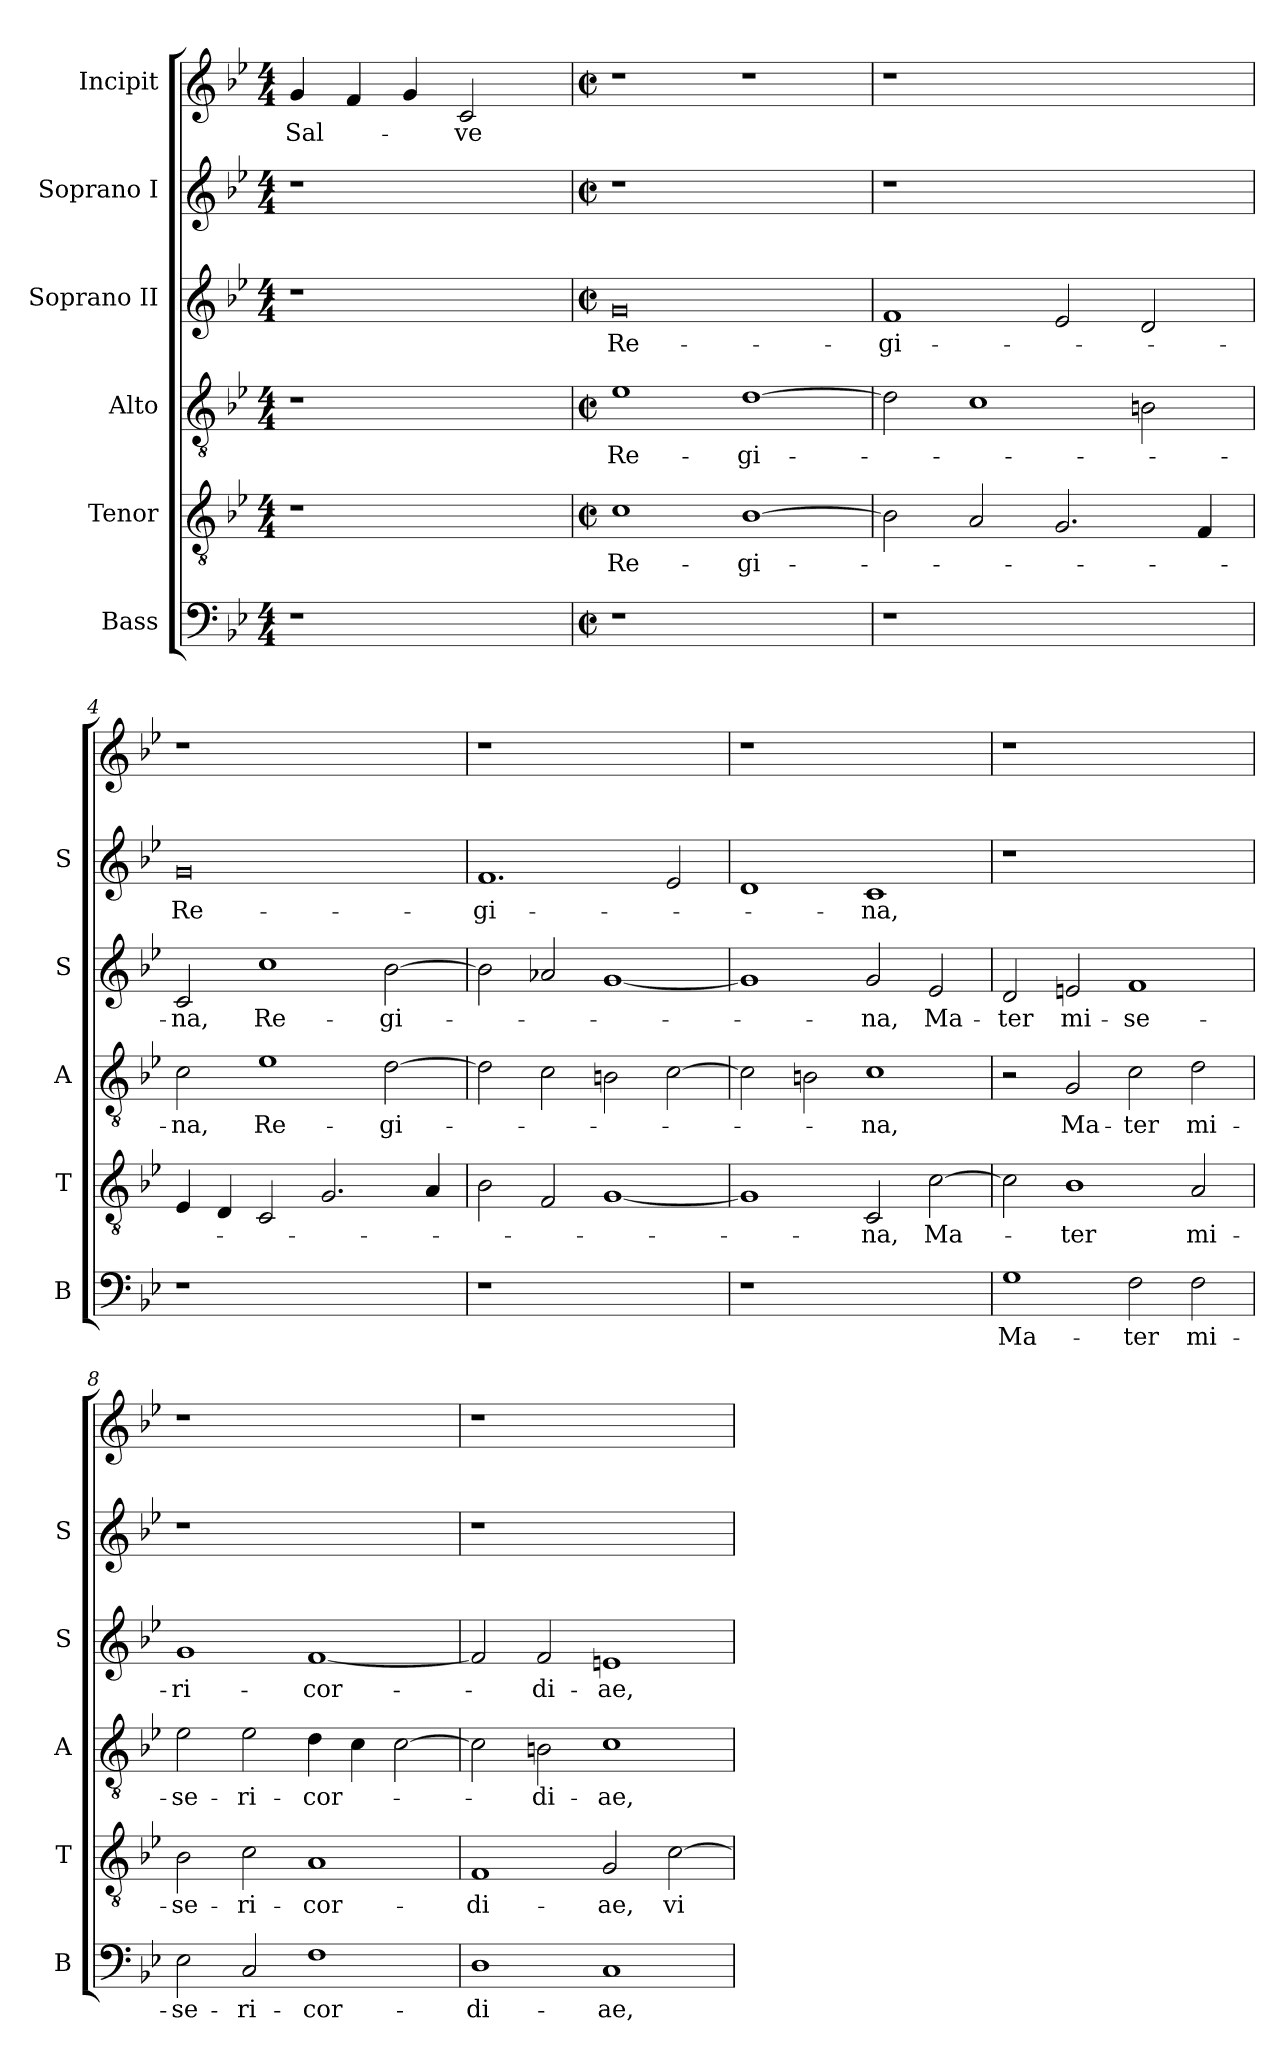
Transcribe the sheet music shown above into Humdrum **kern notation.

**kern	**text	**kern	**text	**kern	**text	**kern	**text	**kern	**text	**kern	**text
*part6	*part6	*part5	*part5	*part4	*part4	*part3	*part3	*part2	*part2	*part1	*part1
*staff6	*staff6	*staff5	*staff5	*staff4	*staff4	*staff3	*staff3	*staff2	*staff2	*staff1	*staff1
*I"Bass	*	*I"Tenor	*	*I"Alto	*	*I"Soprano II	*	*I"Soprano I	*	*I"Incipit	*
*I'B	*	*I'T	*	*I'A	*	*I'S	*	*I'S	*	*	*
*clefF4	*	*clefGv2	*	*clefGv2	*	*clefG2	*	*clefG2	*	*clefG2	*
*k[b-e-]	*	*k[b-e-]	*	*k[b-e-]	*	*k[b-e-]	*	*k[b-e-]	*	*k[b-e-]	*
*B-:	*	*B-:	*	*B-:	*	*B-:	*	*B-:	*	*B-:	*
*M4/4	*	*M4/4	*	*M4/4	*	*M4/4	*	*M4/4	*	*M4/4	*
=1	=1	=1	=1	=1	=1	=1	=1	=1	=1	=1	=1
!LO:N:vis=1	!	!LO:N:vis=1	!	!LO:N:vis=1	!	!LO:N:vis=1	!	!LO:N:vis=1	!	!	!LO:LY:b
1r	.	1r	.	1r	.	1r	.	1r	.	4g/	Sal-
.	.	.	.	.	.	.	.	.	.	4f/	.
.	.	.	.	.	.	.	.	.	.	4g/	.
!	!	!	!	!	!	!	!	!	!	!	!LO:LY:b
.	.	.	.	.	.	.	.	.	.	2c/	-ve
4ryy	.	4ryy	.	4ryy	.	4ryy	.	4ryy	.	.	.
!!LO:LB:g=z
=2	=2	=2	=2	=2	=2	=2	=2	=2	=2	=2	=2
*M2/2	*	*M2/2	*	*M2/2	*	*M2/2	*	*M2/2	*	*M2/2	*
*met(c|)	*	*met(c|)	*	*met(c|)	*	*met(c|)	*	*met(c|)	*	*met(c|)	*
!LO:N:vis=1	!	!	!LO:LY:b	!	!LO:LY:b	!	!LO:LY:b	!LO:N:vis=1	!	!	!
1r	.	1c	Re-	1e-	Re-	0g	Re-	1r	.	1r	.
!	!	!	!LO:LY:b	!	!LO:LY:b	!	!	!	!	!	!
1ryy	.	[>1B-	-gi-	[>1d	-gi-	.	.	1ryy	.	1r	.
=3	=3	=3	=3	=3	=3	=3	=3	=3	=3	=3	=3
!LO:N:vis=1	!	!	!	!	!	!	!LO:LY:b	!LO:N:vis=1	!	!LO:N:vis=1	!
1r	.	2B-\]	.	2d\]	.	1f	-gi-	1r	.	1r	.
.	.	2A/	.	1c	.	.	.	.	.	.	.
1ryy	.	2.G/	.	.	.	2e-/	.	1ryy	.	1ryy	.
.	.	.	.	2Bn\	.	2d/	.	.	.	.	.
.	.	4F/	.	.	.	.	.	.	.	.	.
=4	=4	=4	=4	=4	=4	=4	=4	=4	=4	=4	=4
!LO:N:vis=1	!	!	!	!	!LO:LY:b	!	!LO:LY:b	!	!LO:LY:b	!LO:N:vis=1	!
1r	.	4E-/	.	2c\	-na,	2c/	-na,	0g	Re-	1r	.
.	.	4D/	.	.	.	.	.	.	.	.	.
!	!	!	!	!	!LO:LY:b	!	!LO:LY:b	!	!	!	!
.	.	2C/	.	1e-	Re-	1cc	Re-	.	.	.	.
1ryy	.	2.G/	.	.	.	.	.	.	.	1ryy	.
!	!	!	!	!	!LO:LY:b	!	!LO:LY:b	!	!	!	!
.	.	.	.	[>2d\	-gi-	[>2b-\	-gi-	.	.	.	.
.	.	4A/	.	.	.	.	.	.	.	.	.
=5	=5	=5	=5	=5	=5	=5	=5	=5	=5	=5	=5
!LO:N:vis=1	!	!	!	!	!	!	!	!	!LO:LY:b	!LO:N:vis=1	!
1r	.	2B-\	.	2d\]	.	2b-\]	.	1.f	-gi-	1r	.
.	.	2F/	.	2c\	.	2a-X/	.	.	.	.	.
1ryy	.	[<1G	.	2Bn\	.	[<1g	.	.	.	1ryy	.
.	.	.	.	[>2c\	.	.	.	2e-/	.	.	.
!!LO:LB:g=z
=6	=6	=6	=6	=6	=6	=6	=6	=6	=6	=6	=6
!LO:N:vis=1	!	!	!	!	!	!	!	!	!	!LO:N:vis=1	!
1r	.	1G]	.	2c\]	.	1g]	.	1d	.	1r	.
.	.	.	.	2Bn\	.	.	.	.	.	.	.
!	!	!	!LO:LY:b	!	!LO:LY:b	!	!LO:LY:b	!	!LO:LY:b	!	!
1ryy	.	2C/	-na,	1c	-na,	2g/	-na,	1c	-na,	1ryy	.
!	!	!	!LO:LY:b	!	!	!	!LO:LY:b	!	!	!	!
.	.	[>2c\	Ma-	.	.	2e-/	Ma-	.	.	.	.
=7	=7	=7	=7	=7	=7	=7	=7	=7	=7	=7	=7
!	!LO:LY:b	!	!	!	!	!	!LO:LY:b	!LO:N:vis=1	!	!LO:N:vis=1	!
1G	Ma-	2c\]	.	2r	.	2d/	-ter	1r	.	1r	.
!	!	!	!LO:LY:b	!	!LO:LY:b	!	!LO:LY:b	!	!	!	!
.	.	1B-	-ter	2G/	Ma-	2en/	mi-	.	.	.	.
!	!LO:LY:b	!	!	!	!LO:LY:b	!	!LO:LY:b	!	!	!	!
2F\	-ter	.	.	2c\	-ter	1f	-se-	1ryy	.	1ryy	.
!	!LO:LY:b	!	!LO:LY:b	!	!LO:LY:b	!	!	!	!	!	!
2F\	mi-	2A/	mi-	2d\	mi-	.	.	.	.	.	.
=8	=8	=8	=8	=8	=8	=8	=8	=8	=8	=8	=8
!	!LO:LY:b	!	!LO:LY:b	!	!LO:LY:b	!	!LO:LY:b	!LO:N:vis=1	!	!LO:N:vis=1	!
2E-\	-se-	2B-\	-se-	2e-\	-se-	1g	-ri-	1r	.	1r	.
!	!LO:LY:b	!	!LO:LY:b	!	!LO:LY:b	!	!	!	!	!	!
2C/	-ri-	2c\	-ri-	2e-\	-ri-	.	.	.	.	.	.
!	!LO:LY:b	!	!LO:LY:b	!	!LO:LY:b	!	!LO:LY:b	!	!	!	!
1F	-cor-	1A	-cor-	4d\	-cor-	[<1f	-cor-	1ryy	.	1ryy	.
.	.	.	.	4c\	.	.	.	.	.	.	.
.	.	.	.	[>2c\	.	.	.	.	.	.	.
=9	=9	=9	=9	=9	=9	=9	=9	=9	=9	=9	=9
!	!LO:LY:b	!	!LO:LY:b	!	!	!	!	!LO:N:vis=1	!	!LO:N:vis=1	!
1D	-di-	1F	-di-	2c\]	.	2f/]	.	1r	.	1r	.
!	!	!	!	!	!LO:LY:b	!	!LO:LY:b	!	!	!	!
.	.	.	.	2Bn\	-di-	2f/	-di-	.	.	.	.
!	!LO:LY:b	!	!LO:LY:b	!	!LO:LY:b	!	!LO:LY:b	!	!	!	!
1C	-ae,	2G/	-ae,	1c	-ae,	1en	-ae,	1ryy	.	1ryy	.
!	!	!	!LO:LY:b	!	!	!	!	!	!	!	!
.	.	[>2c\	vi-	.	.	.	.	.	.	.	.
=	=	=	=	=	=	=	=	=	=	=	=
*-	*-	*-	*-	*-	*-	*-	*-	*-	*-	*-	*-
